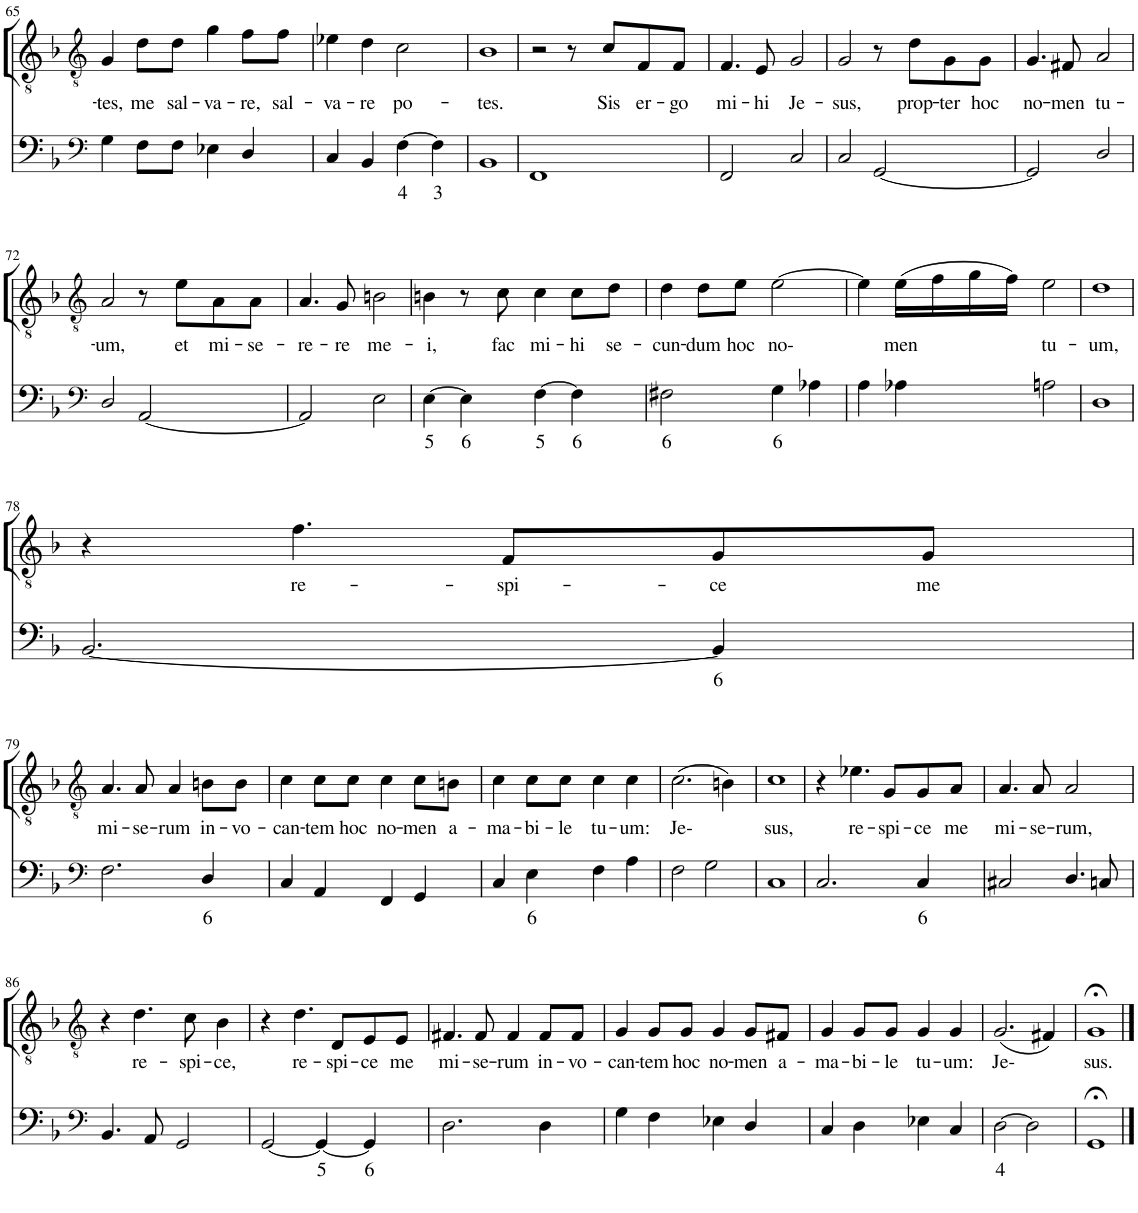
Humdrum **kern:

**kern	**text	**kern	**text
*part2	*part2	*part1	*part1
*staff2	*staff2	*staff1	*staff1
*I"Continuo	*	*I"Tenor	*
!!LO:PB:g=z
*clefF4	*	*clefGv2	*
*k[b-]	*	*k[b-]	*
=65	=65	=65	=65
!	!	!	!LO:LY:b
4G\	.	4G/	tes,
!	!	!	!LO:LY:b
8F\L	.	8d\L	me
!	!	!	!LO:LY:b
8F\J	.	8d\J	sal-
!	!	!	!LO:LY:b
4E-X\	.	4g\	va-
!	!	!	!LO:LY:b
4D/	.	8f\L	re,
!	!	!	!LO:LY:b
.	.	8f\J	sal-
=66	=66	=66	=66
!	!	!	!LO:LY:b
4C/	.	4e-X\	va-
!	!	!	!LO:LY:b
4BB-/	.	4d\	re
!	!LO:LY:b	!	!LO:LY:b
[4F\	4	2c\	po-
!	!LO:LY:b	!	!
4F\]	3	.	.
=67	=67	=67	=67
!	!	!	!LO:LY:b
1BB-	.	1B-	tes.
=68	=68	=68	=68
1FF	.	2r	.
.	.	8r	.
!	!	!	!LO:LY:b
.	.	8c/L	Sis
!	!	!	!LO:LY:b
.	.	8F/	er-
!	!	!	!LO:LY:b
.	.	8F/J	go
=69	=69	=69	=69
!	!	!	!LO:LY:b
2FF/	.	4.F/	mi-
!	!	!	!LO:LY:b
.	.	8E/	hi
!	!	!	!LO:LY:b
2C/	.	2G/	Je-
=70	=70	=70	=70
!	!	!	!LO:LY:b
2C/	.	2G/	sus,
[2GG/	.	8r	.
!	!	!	!LO:LY:b
.	.	8d\L	prop-
!	!	!	!LO:LY:b
.	.	8G\	ter
!	!	!	!LO:LY:b
.	.	8G\J	hoc
=71	=71	=71	=71
!	!	!	!LO:LY:b
2GG/]	.	4.G/	no-
!	!	!	!LO:LY:b
.	.	8F#X/	men
!	!	!	!LO:LY:b
2D/	.	2A/	tu-
!!LO:LB:g=z
=72	=72	=72	=72
*clefF4	*	*clefGv2	*
!	!	!	!LO:LY:b
2D/	.	2A/	um,
[2AA/	.	8r	.
!	!	!	!LO:LY:b
.	.	8e\L	et
!	!	!	!LO:LY:b
.	.	8A\	mi-
!	!	!	!LO:LY:b
.	.	8A\J	se-
=73	=73	=73	=73
!	!	!	!LO:LY:b
2AA/]	.	4.A/	re-
!	!	!	!LO:LY:b
.	.	8G/	re
!	!	!	!LO:LY:b
2E\	.	2Bn\	me-
=74	=74	=74	=74
!	!LO:LY:b	!	!LO:LY:b
[4E\	5	4Bn\	i,
!	!LO:LY:b	!	!
4E\]	6	8r	.
!	!	!	!LO:LY:b
.	.	8c\	fac
!	!LO:LY:b	!	!LO:LY:b
[4F\	5	4c\	mi-
!	!LO:LY:b	!	!LO:LY:b
4F\]	6	8c\L	hi
!	!	!	!LO:LY:b
.	.	8d\J	se-
=75	=75	=75	=75
!	!LO:LY:b	!	!LO:LY:b
2F#X\	6	4d\	cun-
!	!	!	!LO:LY:b
.	.	8d\L	dum
!	!	!	!LO:LY:b
.	.	8e\J	hoc
!	!LO:LY:b	!	!LO:LY:b
4G\	6	[2e\	no-
4A-X\	.	.	.
=76	=76	=76	=76
4A\	.	4e\]	.
!	!	!	!LO:LY:b
4A-X\	.	(16e\LL	men
.	.	16f\	.
.	.	16g\	.
.	.	16f\JJ)	.
!	!	!	!LO:LY:b
2An\	.	2e\	tu-
=77	=77	=77	=77
!	!	!	!LO:LY:b
1D	.	1d	um,
!!LO:LB:g=z
=78	=78	=78	=78
[2.BB-/	.	4r	.
!	!	!	!LO:LY:b
.	.	4.f\	re-
!	!	!	!LO:LY:b
.	.	8F/L	spi-
!	!LO:LY:b	!	!LO:LY:b
4BB-/]	6	8G/	ce
!	!	!	!LO:LY:b
.	.	8G/J	me
!!LO:LB:g=z
=79	=79	=79	=79
*clefF4	*	*clefGv2	*
!	!	!	!LO:LY:b
2.F\	.	4.A/	mi-
!	!	!	!LO:LY:b
.	.	8A/	se-
!	!	!	!LO:LY:b
.	.	4A/	rum
!	!LO:LY:b	!	!LO:LY:b
4D/	6	8Bn\L	in-
!	!	!	!LO:LY:b
.	.	8B\J	vo-
=80	=80	=80	=80
!	!	!	!LO:LY:b
4C/	.	4c\	can-
!	!	!	!LO:LY:b
4AA/	.	8c\L	tem
!	!	!	!LO:LY:b
.	.	8c\J	hoc
!	!	!	!LO:LY:b
4FF/	.	4c\	no-
!	!	!	!LO:LY:b
4GG/	.	8c\L	men
!	!	!	!LO:LY:b
.	.	8Bn\J	a-
=81	=81	=81	=81
!	!	!	!LO:LY:b
4C/	.	4c\	ma-
!	!LO:LY:b	!	!LO:LY:b
4E\	6	8c\L	bi-
!	!	!	!LO:LY:b
.	.	8c\J	le
!	!	!	!LO:LY:b
4F\	.	4c\	tu-
!	!	!	!LO:LY:b
4A\	.	4c\	um:
=82	=82	=82	=82
!	!	!	!LO:LY:b
2F\	.	(2.c\	Je-
2G\	.	.	.
.	.	4Bn\)	.
=83	=83	=83	=83
!	!	!	!LO:LY:b
1C	.	1c	sus,
=84	=84	=84	=84
2.C/	.	4r	.
!	!	!	!LO:LY:b
.	.	4.e-X\	re-
!	!	!	!LO:LY:b
.	.	8G/L	spi-
!	!LO:LY:b	!	!LO:LY:b
4C/	6	8G/	ce
!	!	!	!LO:LY:b
.	.	8A/J	me
=85	=85	=85	=85
!	!	!	!LO:LY:b
2C#X/	.	4.A/	mi-
!	!	!	!LO:LY:b
.	.	8A/	se-
!	!	!	!LO:LY:b
4.D/	.	2A/	rum,
8Cn/	.	.	.
!!LO:LB:g=z
=86	=86	=86	=86
*clefF4	*	*clefGv2	*
4.BB-/	.	4r	.
!	!	!	!LO:LY:b
.	.	4.d\	re-
8AA/	.	.	.
2GG/	.	.	.
!	!	!	!LO:LY:b
.	.	8c\	spi-
!	!	!	!LO:LY:b
.	.	4B-\	ce,
=87	=87	=87	=87
[2GG/	.	4r	.
!	!	!	!LO:LY:b
.	.	4.d\	re-
!	!LO:LY:b	!	!
4GG/_	5	.	.
!	!	!	!LO:LY:b
.	.	8D/L	spi-
!	!LO:LY:b	!	!LO:LY:b
4GG/]	6	8E/	ce
!	!	!	!LO:LY:b
.	.	8E/J	me
=88	=88	=88	=88
!	!	!	!LO:LY:b
2.D\	.	4.F#X/	mi-
!	!	!	!LO:LY:b
.	.	8F#/	se-
!	!	!	!LO:LY:b
.	.	4F#/	rum
!	!	!	!LO:LY:b
4D\	.	8F#/L	in-
!	!	!	!LO:LY:b
.	.	8F#/J	vo-
=89	=89	=89	=89
!	!	!	!LO:LY:b
4G\	.	4G/	can-
!	!	!	!LO:LY:b
4F\	.	8G/L	tem
!	!	!	!LO:LY:b
.	.	8G/J	hoc
!	!	!	!LO:LY:b
4E-X\	.	4G/	no-
!	!	!	!LO:LY:b
4D/	.	8G/L	men
!	!	!	!LO:LY:b
.	.	8F#X/J	a-
=90	=90	=90	=90
!	!	!	!LO:LY:b
4C/	.	4G/	ma-
!	!	!	!LO:LY:b
4D\	.	8G/L	bi-
!	!	!	!LO:LY:b
.	.	8G/J	le
!	!	!	!LO:LY:b
4E-X\	.	4G/	tu-
!	!	!	!LO:LY:b
4C/	.	4G/	um:
=91	=91	=91	=91
!	!LO:LY:b	!	!LO:LY:b
[2D\	4	(2.G/	Je-
2D\]	.	.	.
.	.	4F#X/)	.
=92	=92	=92	=92
!	!	!	!LO:LY:b
1GG;<	.	1G;<	sus.
==	==	==	==
*-	*-	*-	*-
